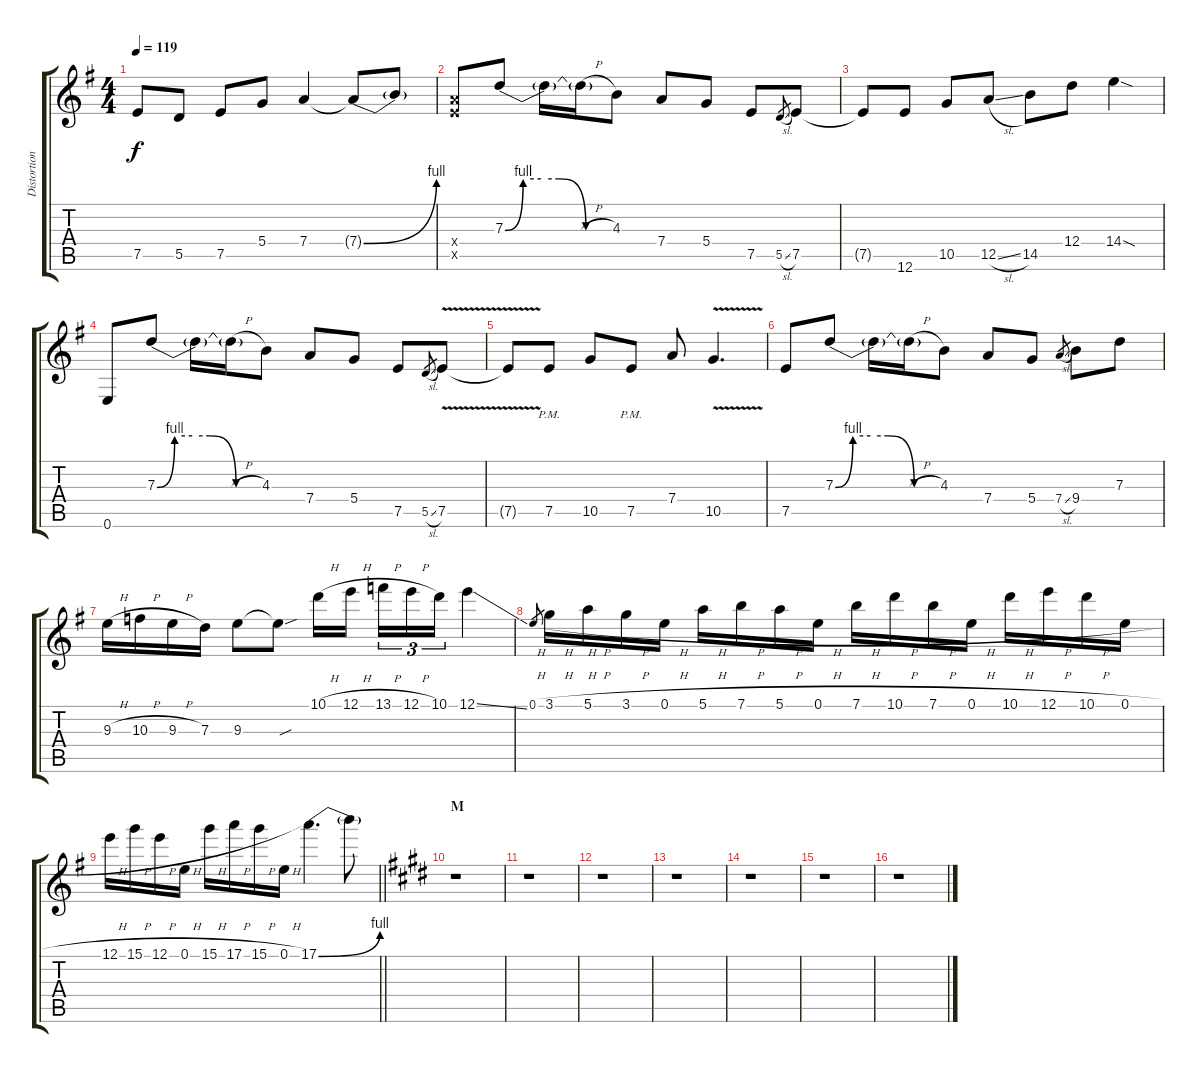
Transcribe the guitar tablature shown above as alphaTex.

\track ("Distortion w/ Wah-wah 2" "Distortion") {instrument distortionguitar}
\staff {score tabs}
\tuning (E4 B3 G3 D3 A2 E2) {hide}
\ts (4 4)
\tempo 119
\clef g2
\ks g
7.5.8{dy f} 5.5.8 7.5.8 5.4.8 7.4.4 7.4{be (bend 0 0 60 4) t}.8 7.4{t}.8 |
(7.4{x} 7.5{x}).8 7.3{be (custom 0 0 10 4 20 4 30 4 45 0 60 0)}.8 7.3{t}.16 7.3{h t}.16 4.3.8 7.4.8 5.4.8 7.5.8 5.5{sl}.8{gr} 7.5.8 |
7.5{t}.8 12.6.8 10.5.8 12.5{sl}.8 14.5.8 12.4.8 14.4{sod}.4 |
0.6.8 7.3{be (custom 0 0 10 4 20 4 30 4 45 0 60 0)}.8 7.3{t}.16 7.3{h t}.16 4.3.8 7.4.8 5.4.8 7.5.8 5.5{sl}.8{gr} 7.5{v}.8 |
7.5{v t}.8 7.5{pm}.8 10.5.8 7.5{pm}.8 7.4.8 10.5{v}.4{d} |
7.5.8 7.3{be (custom 0 0 10 4 20 4 30 4 45 0 60 0)}.8 7.3{t}.16 7.3{h t}.16 4.3.8 7.4.8 5.4.8 7.4{sl}.8{gr} 9.4.8 7.3.8 |
9.3{h}.16 10.3{h}.16 9.3{h}.16 7.3.16 9.3.8 9.3{sou t}.8 10.1{h}.16 12.1{h}.16{beam splitsecondary} 13.1{h}.16{tu (3 2)} 12.1{h}.16{tu (3 2)} 10.1.16{tu (3 2)} 12.1{ss}.4 |
0.1{h}.8{gr} 3.1{h}.16 5.1{h}.16 3.1{h}.16 0.1{h}.16 5.1{h}.16 7.1{h}.16 5.1{h}.16 0.1{h}.16 7.1{h}.16 10.1{h}.16 7.1{h}.16 0.1{h}.16 10.1{h}.16 12.1{h}.16 10.1{h}.16 0.1{h}.16 |
\barLineRight lightlight
12.1{h}.16 15.1{h}.16 12.1{h}.16 0.1{h}.16 15.1{h}.16 17.1{h}.16 15.1{h}.16 0.1{h}.16 17.1{be (bend 0 0 60 4)}.4{d} 17.1{t}.8 |
\section ("" "M")
\ks e
r.1 |
r.1 |
r.1 |
r.1 |
r.1 |
r.1 |
r.1
